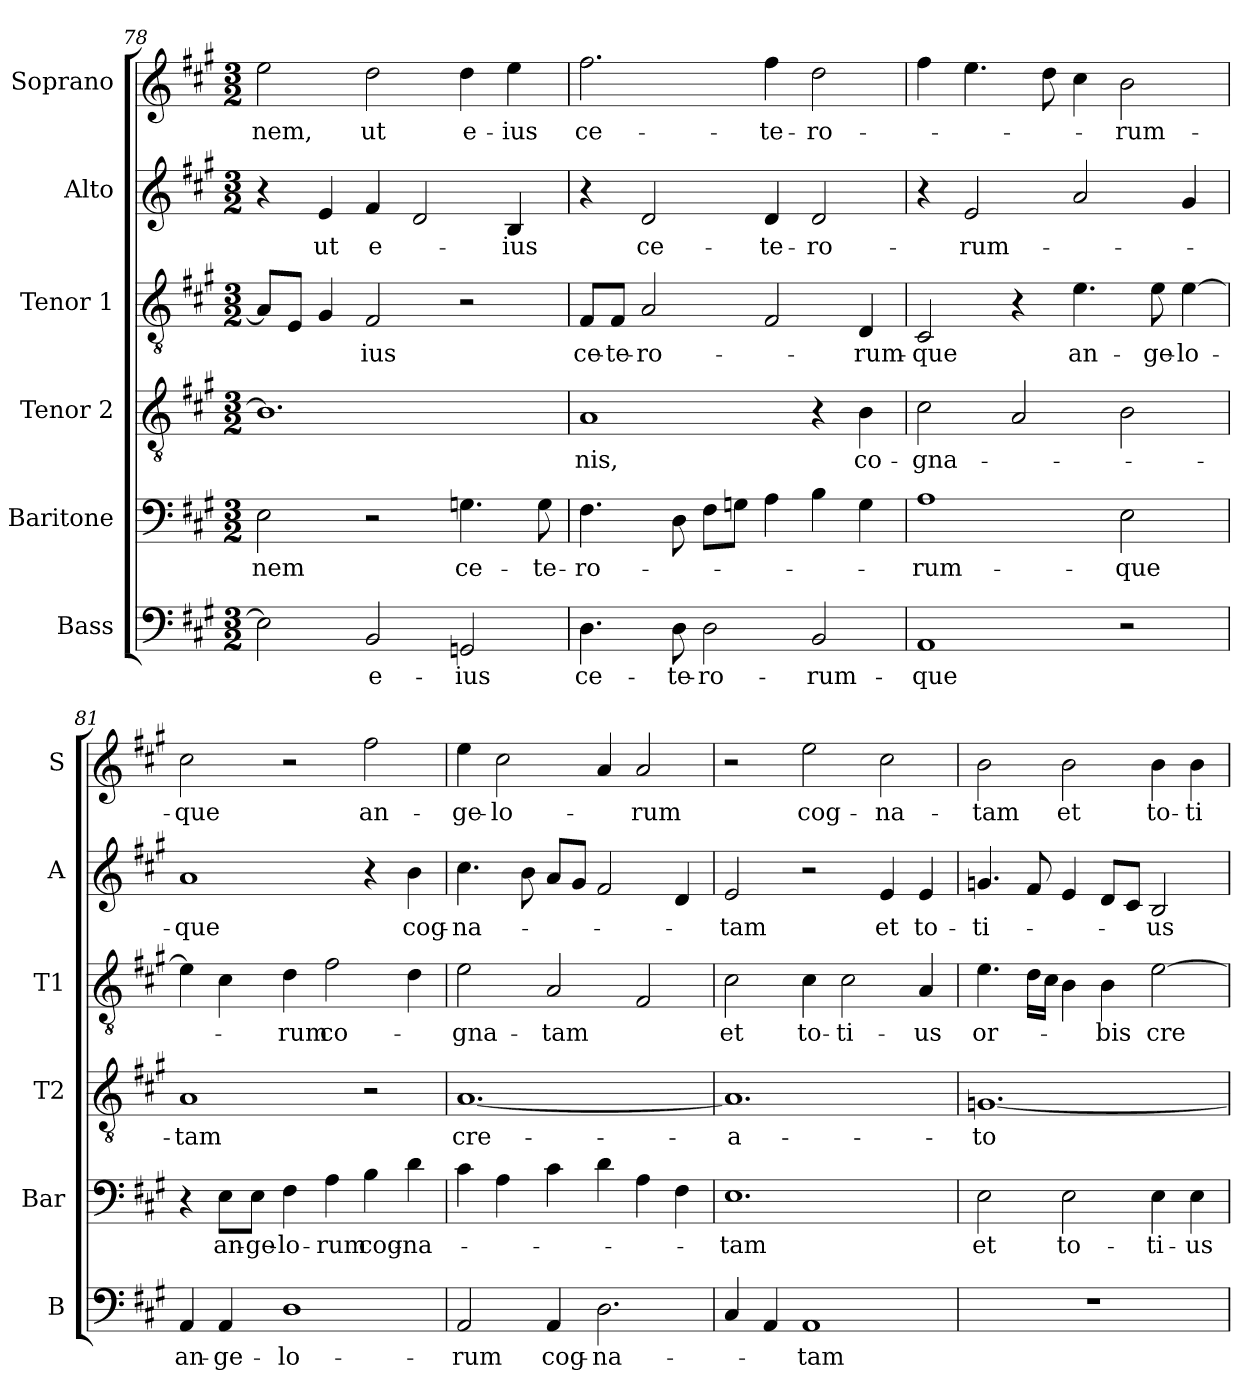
**kern	**text	**kern	**text	**kern	**text	**kern	**text	**kern	**text	**kern	**text
*part6	*part6	*part5	*part5	*part4	*part4	*part3	*part3	*part2	*part2	*part1	*part1
*staff6	*staff6	*staff5	*staff5	*staff4	*staff4	*staff3	*staff3	*staff2	*staff2	*staff1	*staff1
*I"Bass	*	*I"Baritone	*	*I"Tenor 2	*	*I"Tenor 1	*	*I"Alto	*	*I"Soprano	*
*I'B	*	*I'Bar	*	*I'T2	*	*I'T1	*	*I'A	*	*I'S	*
*clefF4	*	*clefF4	*	*clefGv2	*	*clefGv2	*	*clefG2	*	*clefG2	*
*k[f#c#g#]	*	*k[f#c#g#]	*	*k[f#c#g#]	*	*k[f#c#g#]	*	*k[f#c#g#]	*	*k[f#c#g#]	*
*M3/2	*	*M3/2	*	*M3/2	*	*M3/2	*	*M3/2	*	*M3/2	*
=78	=78	=78	=78	=78	=78	=78	=78	=78	=78	=78	=78
2E\]	.	2E\	-nem	1.B]	.	8A/L]	.	4r	.	2ee\	-nem,
.	.	.	.	.	.	8E/J	.	.	.	.	.
.	.	.	.	.	.	4G#/	.	4e/	ut	.	.
2BB/	e-	2r	.	.	.	2F#/	-ius	4f#/	e-	2dd\	ut
.	.	.	.	.	.	.	.	2d/	.	.	.
2GGn/	-ius	4.Gn\	ce-	.	.	2r	.	.	.	4dd\	e-
.	.	.	.	.	.	.	.	4B/	-ius	4ee\	-ius
.	.	8G\	-te-	.	.	.	.	.	.	.	.
=79	=79	=79	=79	=79	=79	=79	=79	=79	=79	=79	=79
4.D\	ce-	4.F#\	-ro-	1A	-nis,	8F#/L	ce-	4r	.	2.ff#\	ce-
.	.	.	.	.	.	8F#/J	-te-	.	.	.	.
.	.	.	.	.	.	2A/	-ro-	2d/	ce-	.	.
8D\	-te-	8D\	.	.	.	.	.	.	.	.	.
2D\	-ro-	8F#\L	.	.	.	.	.	.	.	.	.
.	.	8Gn\J	.	.	.	.	.	.	.	.	.
.	.	4A\	.	.	.	2F#/	.	4d/	-te-	4ff#\	-te-
2BB/	-rum-	4B\	.	4r	.	.	.	2d/	-ro-	2dd\	-ro-
.	.	4G\	.	4B\	co-	4D/	-rum-	.	.	.	.
=80	=80	=80	=80	=80	=80	=80	=80	=80	=80	=80	=80
1AA	-que	1A	-rum-	2c#\	-gna-	2C#/	-que	4r	.	4ff#\	.
.	.	.	.	.	.	.	.	2e/	-rum-	4.ee\	.
.	.	.	.	2A/	.	4r	.	.	.	.	.
.	.	.	.	.	.	.	.	.	.	8dd\	.
.	.	.	.	.	.	4.e\	an-	2a/	.	4cc#\	.
2r	.	2E\	-que	2B\	.	.	.	.	.	2b\	-rum-
.	.	.	.	.	.	8e\	-ge-	.	.	.	.
.	.	.	.	.	.	[4e\	-lo-	4g#/	.	.	.
=81	=81	=81	=81	=81	=81	=81	=81	=81	=81	=81	=81
4AA/	an-	4r	.	1A	-tam	4e\]	.	1a	-que	2cc#\	-que
4AA/	-ge-	8E\L	an-	.	.	4c#\	.	.	.	.	.
.	.	8E\J	-ge-	.	.	.	.	.	.	.	.
1D	-lo-	4F#\	-lo-	.	.	4d\	-rum	.	.	2r	.
.	.	4A\	-rum	.	.	2f#\	co-	.	.	.	.
.	.	4B\	cog-	2r	.	.	.	4r	.	2ff#\	an-
.	.	4d\	-na-	.	.	4d\	.	4b\	cog-	.	.
=82	=82	=82	=82	=82	=82	=82	=82	=82	=82	=82	=82
2AA/	-rum	4c#\	.	[1.A	cre-	2e\	-gna-	4.cc#\	-na-	4ee\	-ge-
.	.	4A\	.	.	.	.	.	.	.	2cc#\	-lo-
.	.	.	.	.	.	.	.	8b\	.	.	.
4AA/	cog-	4c#\	.	.	.	2A/	-tam	8a/L	.	.	.
.	.	.	.	.	.	.	.	8g#/J	.	.	.
2.D\	-na-	4d\	.	.	.	.	.	2f#/	.	4a/	.
.	.	4A\	.	.	.	2F#/	.	.	.	2a/	-rum
.	.	4F#\	.	.	.	.	.	4d/	.	.	.
=83	=83	=83	=83	=83	=83	=83	=83	=83	=83	=83	=83
4C#/	.	1.E	-tam	1.A]	-a-	2c#\	et	2e/	-tam	2r	.
4AA/	.	.	.	.	.	.	.	.	.	.	.
1AA	-tam	.	.	.	.	4c#\	to-	2r	.	2ee\	cog-
.	.	.	.	.	.	2c#\	-ti-	.	.	.	.
.	.	.	.	.	.	.	.	4e/	et	2cc#\	-na-
.	.	.	.	.	.	4A/	-us	4e/	to-	.	.
=84	=84	=84	=84	=84	=84	=84	=84	=84	=84	=84	=84
1.r	.	2E\	et	[1.Gn	-to-	4.e\	or-	4.gn/	-ti-	2b\	-tam
.	.	.	.	.	.	16d\LL	.	8f#/	.	.	.
.	.	.	.	.	.	16c#\JJ	.	.	.	.	.
.	.	2E\	to-	.	.	4B\	.	4e/	.	2b\	et
.	.	.	.	.	.	4B\	bis	8d/L	.	.	.
.	.	.	.	.	.	.	.	8c#/J	.	.	.
.	.	4E\	-ti-	.	.	[2e\	cre-	2B/	-us	4b\	-to-
.	.	4E\	-us	.	.	.	.	.	.	4b\	-ti-
=	=	=	=	=	=	=	=	=	=	=	=
*-	*-	*-	*-	*-	*-	*-	*-	*-	*-	*-	*-
